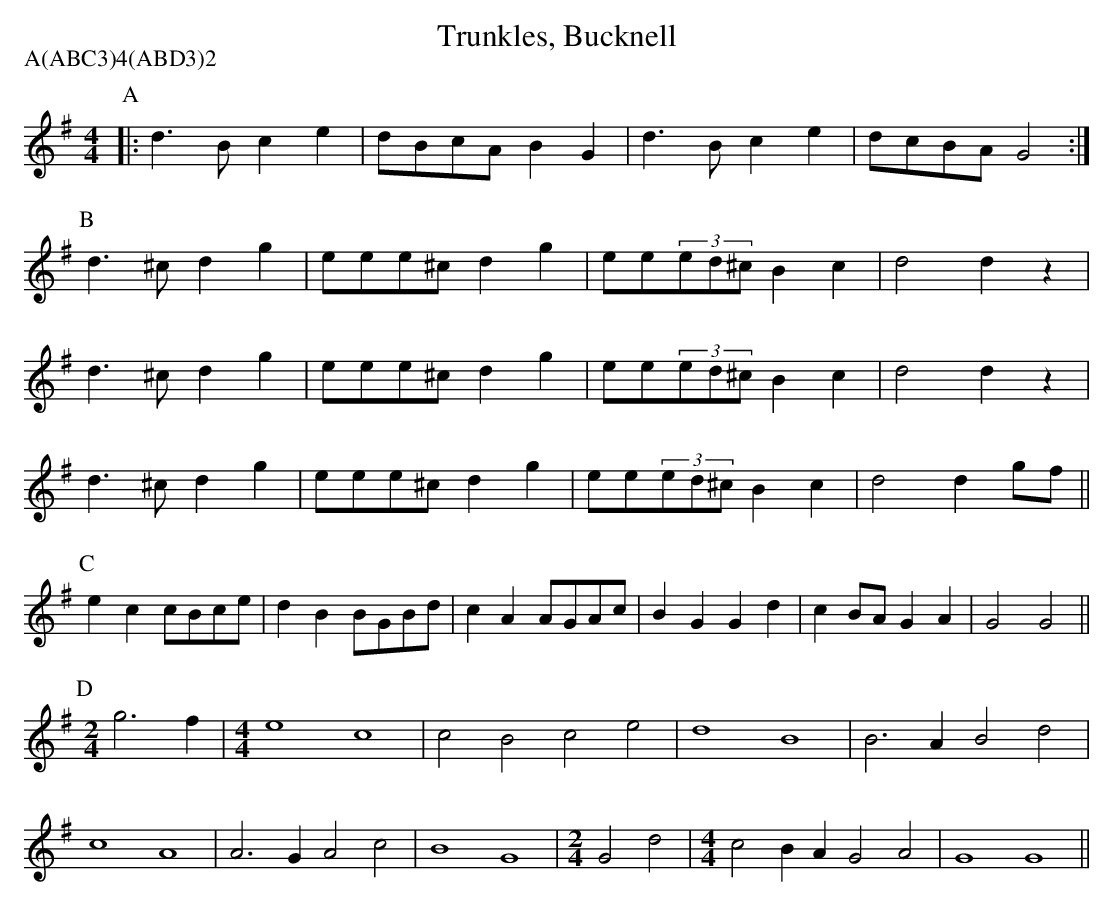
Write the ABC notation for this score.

X:1
T:Trunkles, Bucknell
M:4/4
L:1/8
P:A(ABC3)4(ABD3)2
K:G
P:A
|:d3B  c2e2|dBcA  B2G2|d3B      c2e2|dcBA G4:|
P:B
  d3^c d2g2|eee^c d2g2|ee(3ed^c B2c2|d4   d2z2|
  d3^c d2g2|eee^c d2g2|ee(3ed^c B2c2|d4   d2z2|
  d3^c d2g2|eee^c d2g2|ee(3ed^c B2c2|d4   d2gf||
P:C
  e2c2 cBce|d2B2  BGBd|c2A2     AGAc|B2G2 G2d2|\
  c2BA G2A2|G4    G4||
P:D
M:2/4
L:1/4
g3f|\
M:4/4
e4 c4|c2B2 c2e2|d4 B4|B3A B2d2|
c4 A4|A3G A2c2|B4 G4|\
M:2/4
L:1/4
G2 d2|\
M:4/4
c2BA G2A2|G4 G4||
